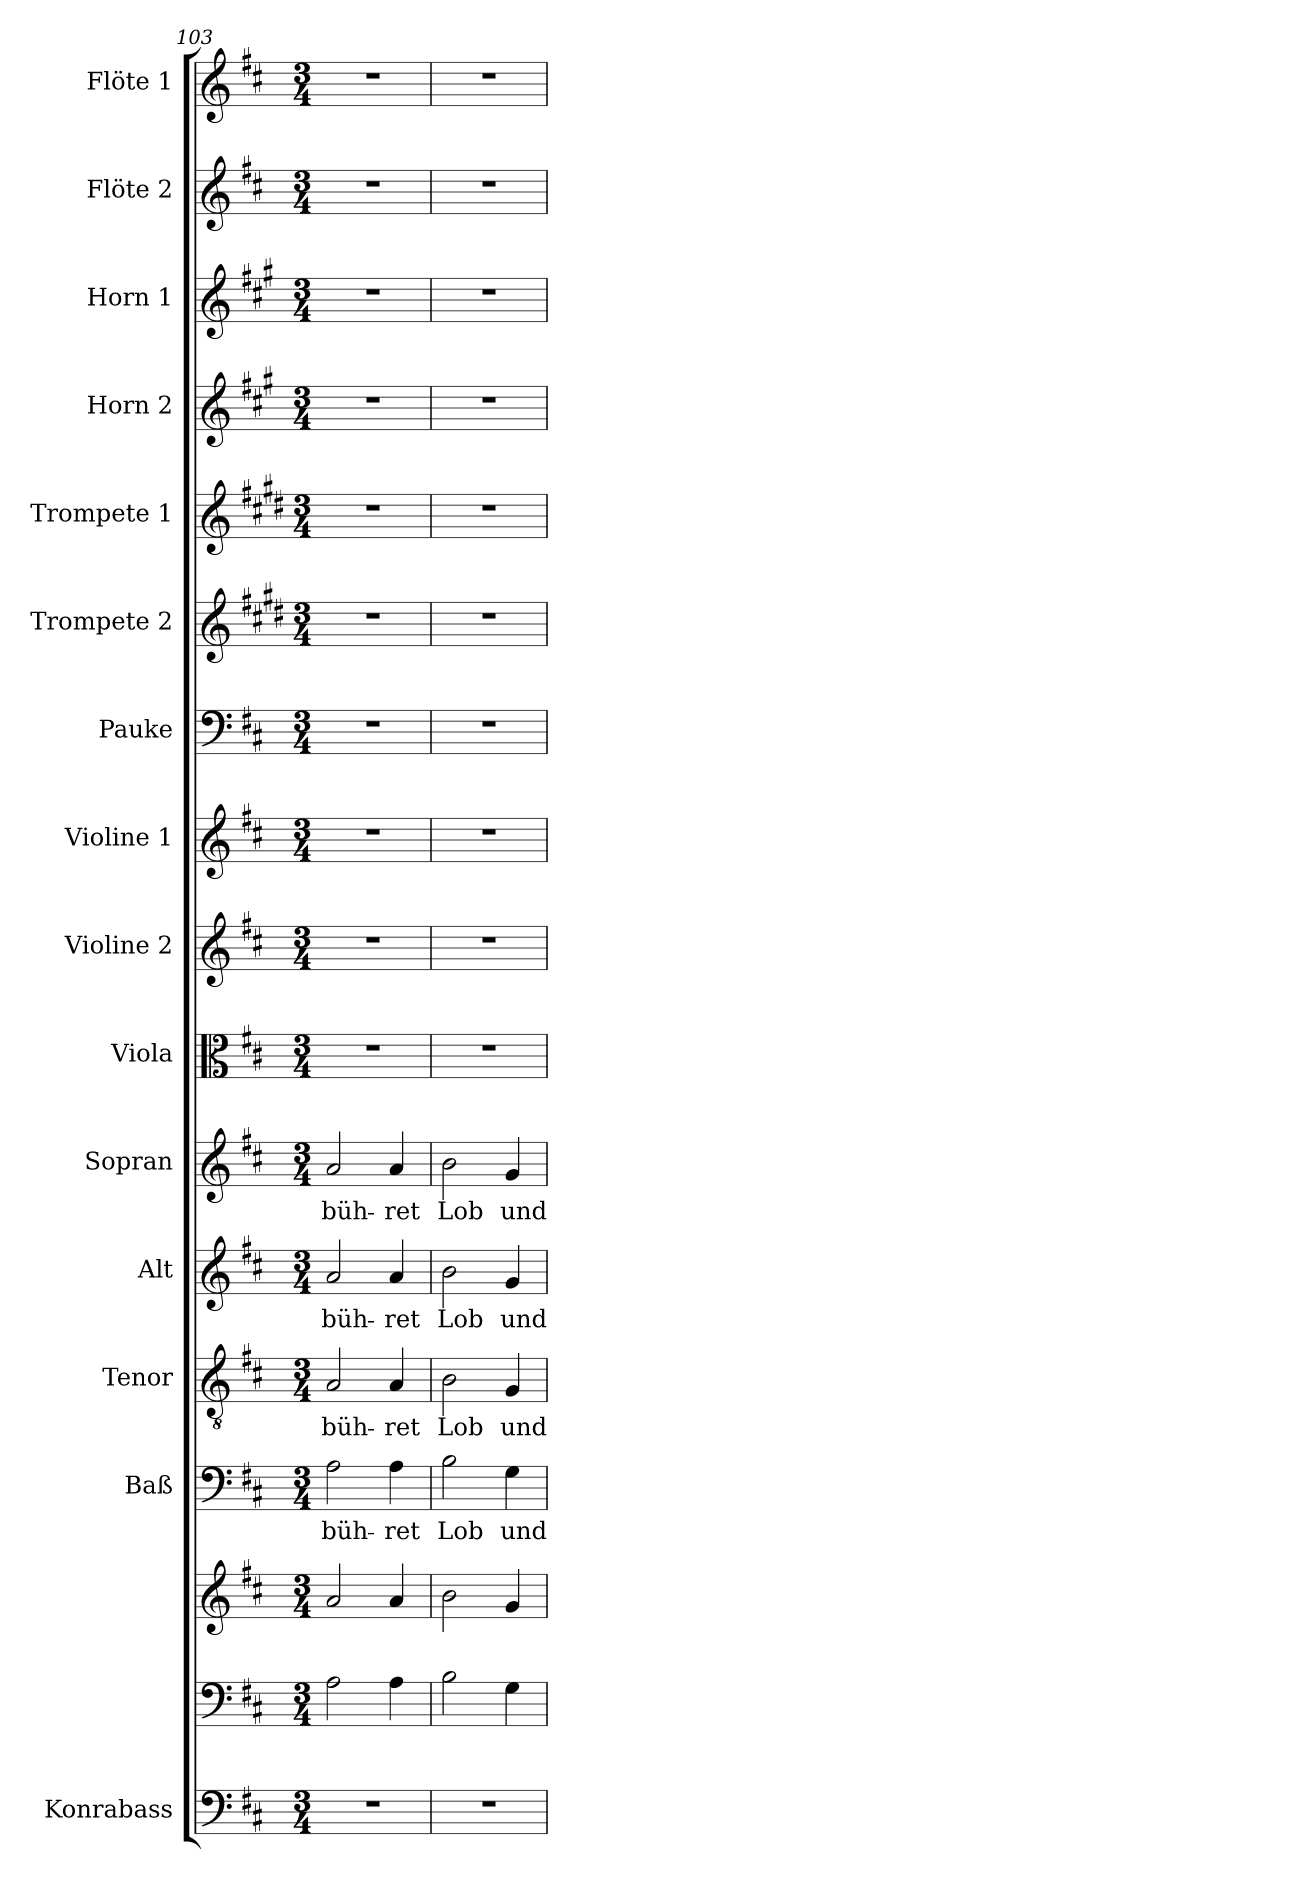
**kern	**kern	**kern	**kern	**text	**kern	**text	**kern	**text	**kern	**text	**kern	**kern	**kern	**kern	**kern	**kern	**kern	**kern	**kern	**kern
*part16	*part15	*part15	*part14	*part14	*part13	*part13	*part12	*part12	*part11	*part11	*part10	*part9	*part8	*part7	*part6	*part5	*part4	*part3	*part2	*part1
*staff17	*staff16	*staff15	*staff14	*staff14	*staff13	*staff13	*staff12	*staff12	*staff11	*staff11	*staff10	*staff9	*staff8	*staff7	*staff6	*staff5	*staff4	*staff3	*staff2	*staff1
*I"Konrabass	*	*	*I"Baß	*	*I"Tenor	*	*I"Alt	*	*I"Sopran	*	*I"Viola	*I"Violine 2	*I"Violine 1	*I"Pauke	*I"Trompete 2	*I"Trompete 1	*I"Horn 2	*I"Horn 1	*I"Flöte 2	*I"Flöte 1
*I'Kb.	*	*	*I'Baß	*	*I'Ten	*	*I'Alt	*	*I'Sop	*	*I'Vla.	*I'Vln. 2	*I'Vln. 1	*I'Pk.	*I'Trp. 2	*I'Trp. 1	*I'Hrn. 2	*I'Hrn. 1	*I'Fl. 2	*I'Fl. 1
*clefF4	*clefF4	*clefG2	*clefF4	*	*clefGv2	*	*clefG2	*	*clefG2	*	*clefC3	*clefG2	*clefG2	*clefF4	*clefG2	*clefG2	*clefG2	*clefG2	*clefG2	*clefG2
*ITrd7c12	*	*	*	*	*	*	*	*	*	*	*	*	*	*	*ITrd1c2	*ITrd1c2	*ITrd4c7	*ITrd4c7	*	*
*k[f#c#]	*k[f#c#]	*k[f#c#]	*k[f#c#]	*	*k[f#c#]	*	*k[f#c#]	*	*k[f#c#]	*	*k[f#c#]	*k[f#c#]	*k[f#c#]	*k[f#c#]	*k[f#c#]	*k[f#c#]	*k[f#c#]	*k[f#c#]	*k[f#c#]	*k[f#c#]
*D:	*D:	*D:	*D:	*	*D:	*	*D:	*	*D:	*	*D:	*D:	*D:	*D:	*D:	*D:	*D:	*D:	*D:	*D:
*M3/4	*M3/4	*M3/4	*M3/4	*	*M3/4	*	*M3/4	*	*M3/4	*	*M3/4	*M3/4	*M3/4	*M3/4	*M3/4	*M3/4	*M3/4	*M3/4	*M3/4	*M3/4
=103	=103	=103	=103	=103	=103	=103	=103	=103	=103	=103	=103	=103	=103	=103	=103	=103	=103	=103	=103	=103
!	!	!	!	!LO:LY:b	!	!LO:LY:b	!	!LO:LY:b	!	!LO:LY:b	!	!	!	!	!	!	!	!	!	!
2.r	2A\	2a/	2A\	-büh-	2A/	-büh-	2a/	-büh-	2a/	-büh-	2.r	2.r	2.r	2.r	2.r	2.r	2.r	2.r	2.r	2.r
!	!	!	!	!LO:LY:b	!	!LO:LY:b	!	!LO:LY:b	!	!LO:LY:b	!	!	!	!	!	!	!	!	!	!
.	4A\	4a/	4A\	-ret	4A/	-ret	4a/	-ret	4a/	-ret	.	.	.	.	.	.	.	.	.	.
=104	=104	=104	=104	=104	=104	=104	=104	=104	=104	=104	=104	=104	=104	=104	=104	=104	=104	=104	=104	=104
!	!	!	!	!LO:LY:b	!	!LO:LY:b	!	!LO:LY:b	!	!LO:LY:b	!	!	!	!	!	!	!	!	!	!
2.r	2B\	2b\	2B\	Lob	2B\	Lob	2b\	Lob	2b\	Lob	2.r	2.r	2.r	2.r	2.r	2.r	2.r	2.r	2.r	2.r
!	!	!	!	!LO:LY:b	!	!LO:LY:b	!	!LO:LY:b	!	!LO:LY:b	!	!	!	!	!	!	!	!	!	!
.	4G\	4g/	4G\	und	4G/	und	4g/	und	4g/	und	.	.	.	.	.	.	.	.	.	.
=	=	=	=	=	=	=	=	=	=	=	=	=	=	=	=	=	=	=	=	=
*-	*-	*-	*-	*-	*-	*-	*-	*-	*-	*-	*-	*-	*-	*-	*-	*-	*-	*-	*-	*-
